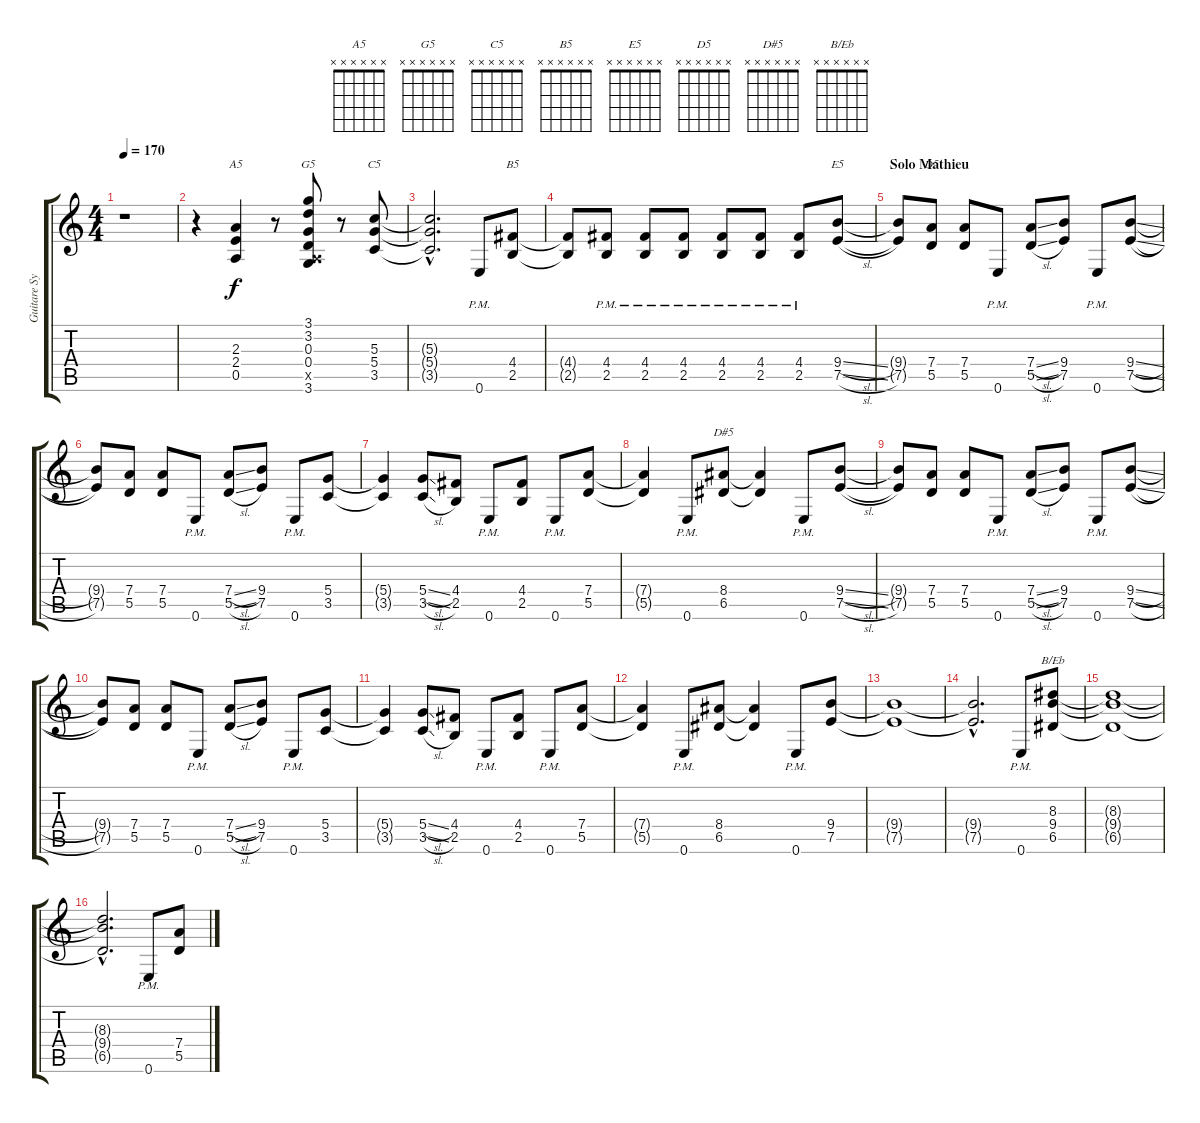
\track ("Guitare Sylvain" "Guitare Sy") {instrument overdrivenguitar}
\staff {score tabs}
\tuning (E4 B3 G3 D3 A2 E2) {hide}
\chord ("A5" x x x x x x)
\chord ("G5" x x x x x x)
\chord ("C5" x x x x x x)
\chord ("B5" x x x x x x)
\chord ("E5" x x x x x x)
\chord ("D5" x x x x x x)
\chord ("D#5" x x x x x x)
\chord ("B/Eb" x x x x x x)
\ts (4 4)
\tempo 170
\clef g2
\ks c
r.1{dy f} |
r.4 (2.3 2.4 0.5).4{ch "A5"} r.8 (3.1 3.2 0.3 0.4 0.5{x} 3.6).8{ch "G5"} r.8 (5.3 5.4 3.5).8{ch "C5"} |
(5.3{hac t} 5.4{hac t} 3.5{hac t}).2{d} 0.6{pm}.8 (4.4 2.5).8{ch "B5"} |
(4.4{t} 2.5{t}).8 (4.4 2.5{pm}).8 (4.4 2.5{pm}).8 (4.4 2.5{pm}).8 (4.4 2.5{pm}).8 (4.4 2.5{pm}).8 (4.4 2.5{pm}).8 (9.4{sl} 7.5{sl}).8{ch "E5"} |
\section ("" "Solo Mathieu")
(9.4{t} 7.5{t}).8 (7.4 5.5).8{ch "D5"} (7.4 5.5).8 0.6{pm}.8 (7.4{sl} 5.5{sl}).8 (9.4 7.5).8 0.6{pm}.8 (9.4{sl} 7.5{sl}).8 |
(9.4{t} 7.5{t}).8 (7.4 5.5).8 (7.4 5.5).8 0.6{pm}.8 (7.4{sl} 5.5{sl}).8 (9.4 7.5).8 0.6{pm}.8 (5.4 3.5).8 |
(5.4{t} 3.5{t}).4 (5.4{sl} 3.5{sl}).8 (4.4 2.5).8 0.6{pm}.8 (4.4 2.5).8 0.6{pm}.8 (7.4 5.5).8 |
(7.4{t} 5.5{t}).4 0.6{pm}.8 (8.4 6.5).8{ch "D#5"} (8.4{t} 6.5{t}).4 0.6{pm}.8 (9.4{sl} 7.5{sl}).8 |
(9.4{t} 7.5{t}).8 (7.4 5.5).8 (7.4 5.5).8 0.6{pm}.8 (7.4{sl} 5.5{sl}).8 (9.4 7.5).8 0.6{pm}.8 (9.4{sl} 7.5{sl}).8 |
(9.4{t} 7.5{t}).8 (7.4 5.5).8 (7.4 5.5).8 0.6{pm}.8 (7.4{sl} 5.5{sl}).8 (9.4 7.5).8 0.6{pm}.8 (5.4 3.5).8 |
(5.4{t} 3.5{t}).4 (5.4{sl} 3.5{sl}).8 (4.4 2.5).8 0.6{pm}.8 (4.4 2.5).8 0.6{pm}.8 (7.4 5.5).8 |
(7.4{t} 5.5{t}).4 0.6{pm}.8 (8.4 6.5).8 (8.4{t} 6.5{t}).4 0.6{pm}.8 (9.4 7.5).8 |
(9.4{t} 7.5{t}).1 |
(9.4{hac t} 7.5{hac t}).2{d} 0.6{pm}.8 (8.3 9.4 6.5).8{ch "B/Eb"} |
(8.3{t} 9.4{t} 6.5{t}).1 |
(8.3{hac t} 9.4{hac t} 6.5{hac t}).2{d} 0.6{pm}.8 (7.4 5.5).8
